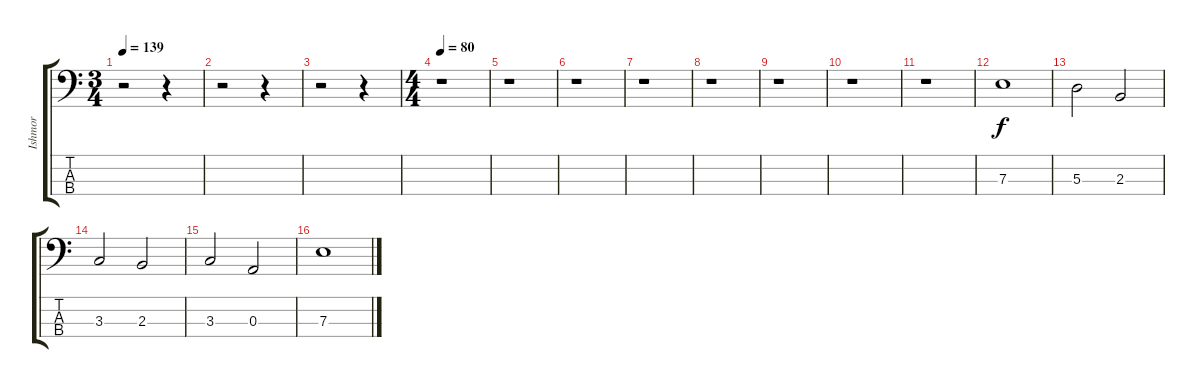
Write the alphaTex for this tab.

\track ("Ishmor" "Ishmor") {instrument electricbasspick}
\staff {score tabs}
\tuning (G2 D2 A1 E1) {hide}
\ts (3 4)
\tempo 139
\clef f4
\ks c
r.2{dy f} r.4 |
r.2 r.4 |
r.2 r.4 |
\ts (4 4)
\tempo 80
r.1 |
r.1 |
r.1 |
r.1 |
r.1 |
r.1 |
r.1 |
r.1 |
7.3.1 |
5.3.2 2.3.2 |
3.3.2 2.3.2 |
3.3.2 0.3.2 |
7.3.1
